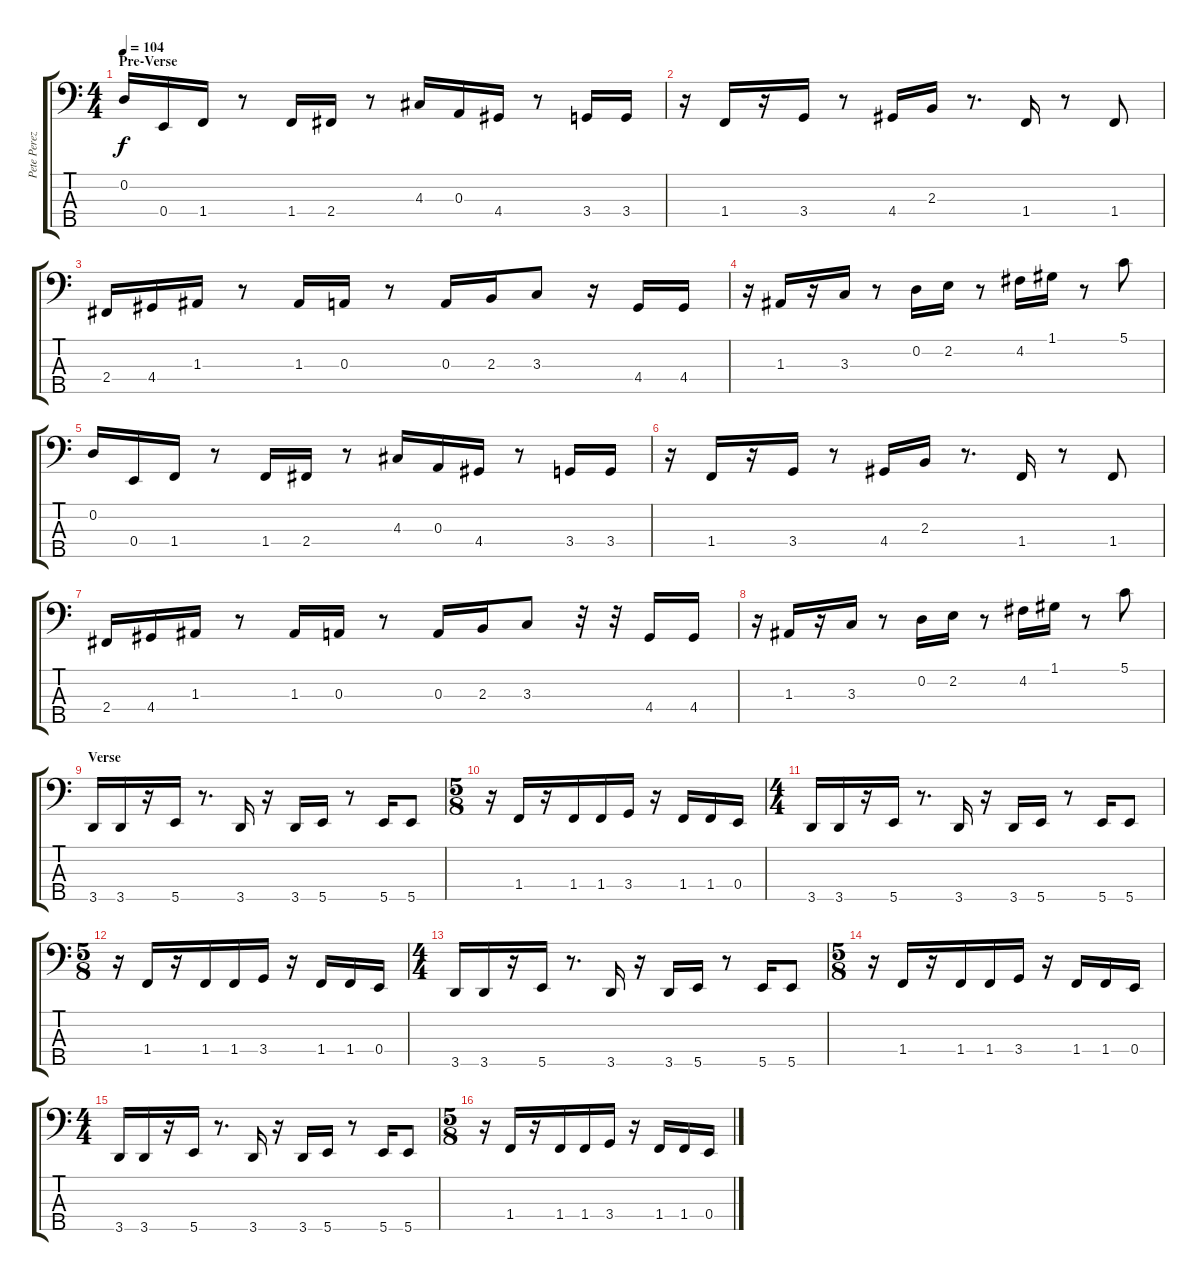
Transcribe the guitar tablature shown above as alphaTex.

\track ("Pete Perez" "Pete Perez") {instrument electricbassfinger}
\staff {score tabs}
\tuning (G2 D2 A1 E1 B0) {hide}
\ts (4 4)
\section ("" "Pre-Verse")
\tempo 104
\clef f4
\ks c
0.2.16{dy f} 0.4.16 1.4.16 r.8 1.4.16 2.4.16 r.8 4.3.16 0.3.16 4.4.16 r.8 3.4.16 3.4.16 |
r.16 1.4.16 r.16 3.4.16 r.8 4.4.16 2.3.16 r.8{d} 1.4.16 r.8 1.4.8 |
2.4.16 4.4.16 1.3.16 r.8 1.3.16 0.3.16 r.8 0.3.16 2.3.16 3.3.8 r.16 4.4.16 4.4.16 |
r.16 1.3.16 r.16 3.3.16 r.8 0.2.16 2.2.16 r.8 4.2.16 1.1.16 r.8 5.1.8 |
0.2.16 0.4.16 1.4.16 r.8 1.4.16 2.4.16 r.8 4.3.16 0.3.16 4.4.16 r.8 3.4.16 3.4.16 |
r.16 1.4.16 r.16 3.4.16 r.8 4.4.16 2.3.16 r.8{d} 1.4.16 r.8 1.4.8 |
2.4.16 4.4.16 1.3.16 r.8 1.3.16 0.3.16 r.8 0.3.16 2.3.16 3.3.8 r.32 r.32 4.4.16 4.4.16 |
r.16 1.3.16 r.16 3.3.16 r.8 0.2.16 2.2.16 r.8 4.2.16 1.1.16 r.8 5.1.8 |
\section ("" "Verse")
3.5.16 3.5.16 r.16 5.5.16 r.8{d} 3.5.16 r.16 3.5.16 5.5.16 r.8 5.5.16 5.5.8 |
\ts (5 8)
r.16 1.4.16 r.16 1.4.16 1.4.16 3.4.16 r.16 1.4.16 1.4.16 0.4.16 |
\ts (4 4)
3.5.16 3.5.16 r.16 5.5.16 r.8{d} 3.5.16 r.16 3.5.16 5.5.16 r.8 5.5.16 5.5.8 |
\ts (5 8)
r.16 1.4.16 r.16 1.4.16 1.4.16 3.4.16 r.16 1.4.16 1.4.16 0.4.16 |
\ts (4 4)
3.5.16 3.5.16 r.16 5.5.16 r.8{d} 3.5.16 r.16 3.5.16 5.5.16 r.8 5.5.16 5.5.8 |
\ts (5 8)
r.16 1.4.16 r.16 1.4.16 1.4.16 3.4.16 r.16 1.4.16 1.4.16 0.4.16 |
\ts (4 4)
3.5.16 3.5.16 r.16 5.5.16 r.8{d} 3.5.16 r.16 3.5.16 5.5.16 r.8 5.5.16 5.5.8 |
\ts (5 8)
r.16 1.4.16 r.16 1.4.16 1.4.16 3.4.16 r.16 1.4.16 1.4.16 0.4.16
